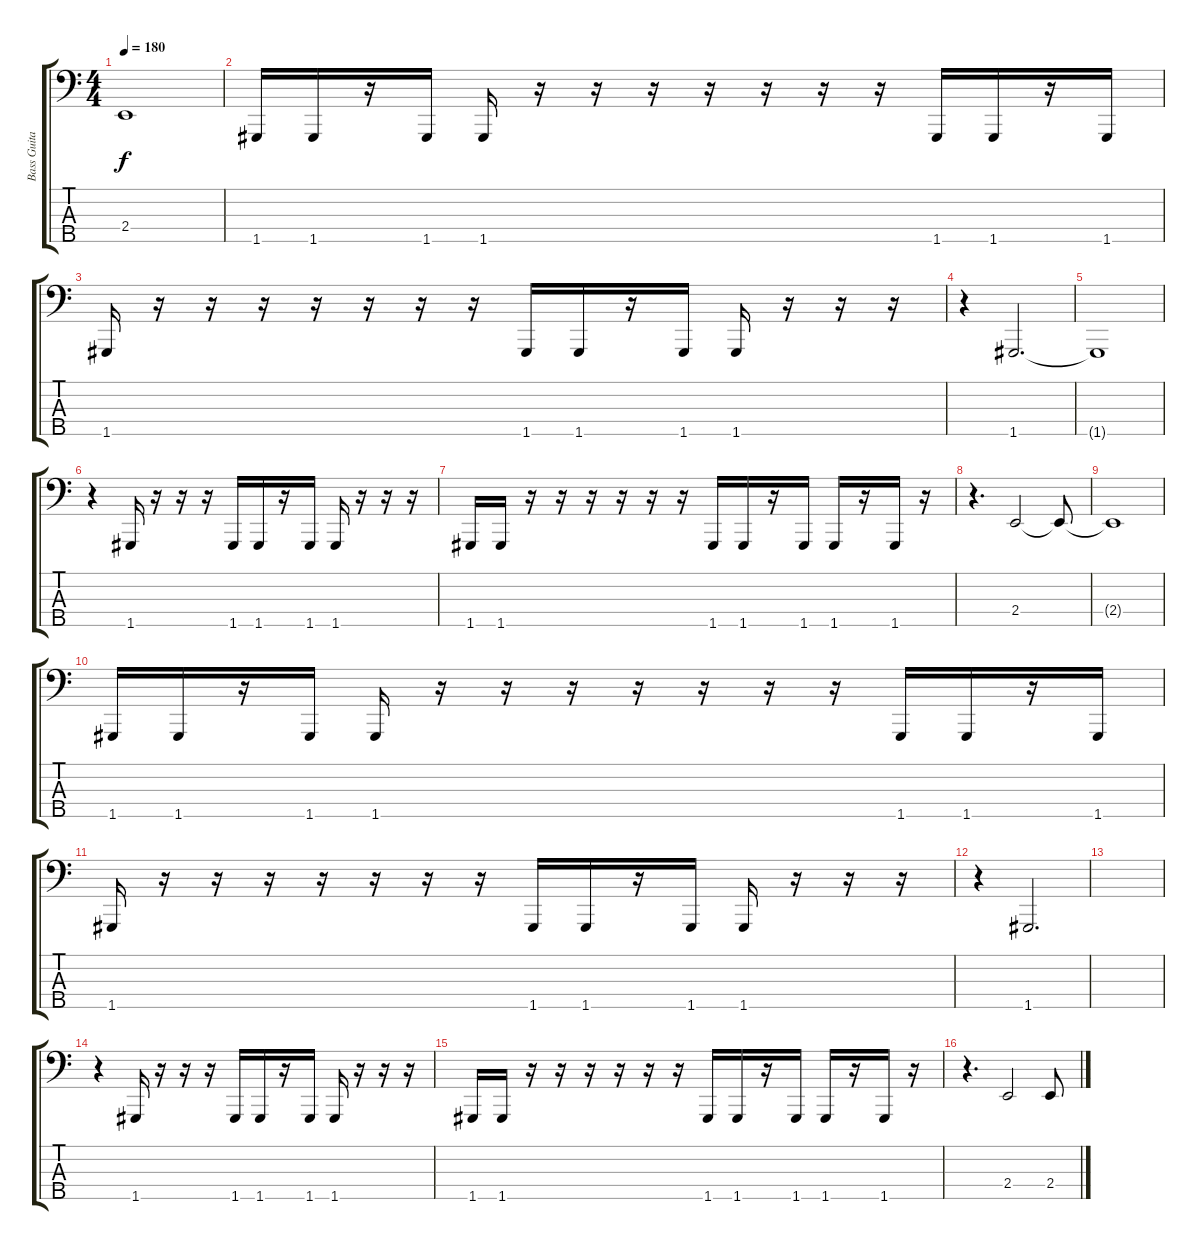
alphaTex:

\track ("Bass Guitar" "Bass Guita") {instrument electricbassfinger}
\staff {score tabs}
\tuning (F2 C2 G1 D1 G0) {hide}
\ts (4 4)
\tempo 180
\clef f4
\ks c
2.4{t}.1{dy f} |
1.5.16 1.5.16 r.16 1.5.16 1.5.16 r.16 r.16 r.16 r.16 r.16 r.16 r.16 1.5.16 1.5.16 r.16 1.5.16 |
1.5.16 r.16 r.16 r.16 r.16 r.16 r.16 r.16 1.5.16 1.5.16 r.16 1.5.16 1.5.16 r.16 r.16 r.16 |
r.4 1.5.2{d} |
1.5{t}.1 |
r.4 1.5.16 r.16 r.16 r.16 1.5.16 1.5.16 r.16 1.5.16 1.5.16 r.16 r.16 r.16 |
1.5.16 1.5.16 r.16 r.16 r.16 r.16 r.16 r.16 1.5.16 1.5.16 r.16 1.5.16 1.5.16 r.16 1.5.16 r.16 |
r.4{d} 2.4.2 2.4{t}.8 |
2.4{t}.1 |
1.5.16 1.5.16 r.16 1.5.16 1.5.16 r.16 r.16 r.16 r.16 r.16 r.16 r.16 1.5.16 1.5.16 r.16 1.5.16 |
1.5.16 r.16 r.16 r.16 r.16 r.16 r.16 r.16 1.5.16 1.5.16 r.16 1.5.16 1.5.16 r.16 r.16 r.16 |
r.4 1.5.2{d} |
|
r.4 1.5.16 r.16 r.16 r.16 1.5.16 1.5.16 r.16 1.5.16 1.5.16 r.16 r.16 r.16 |
1.5.16 1.5.16 r.16 r.16 r.16 r.16 r.16 r.16 1.5.16 1.5.16 r.16 1.5.16 1.5.16 r.16 1.5.16 r.16 |
r.4{d} 2.4.2 2.4.8
